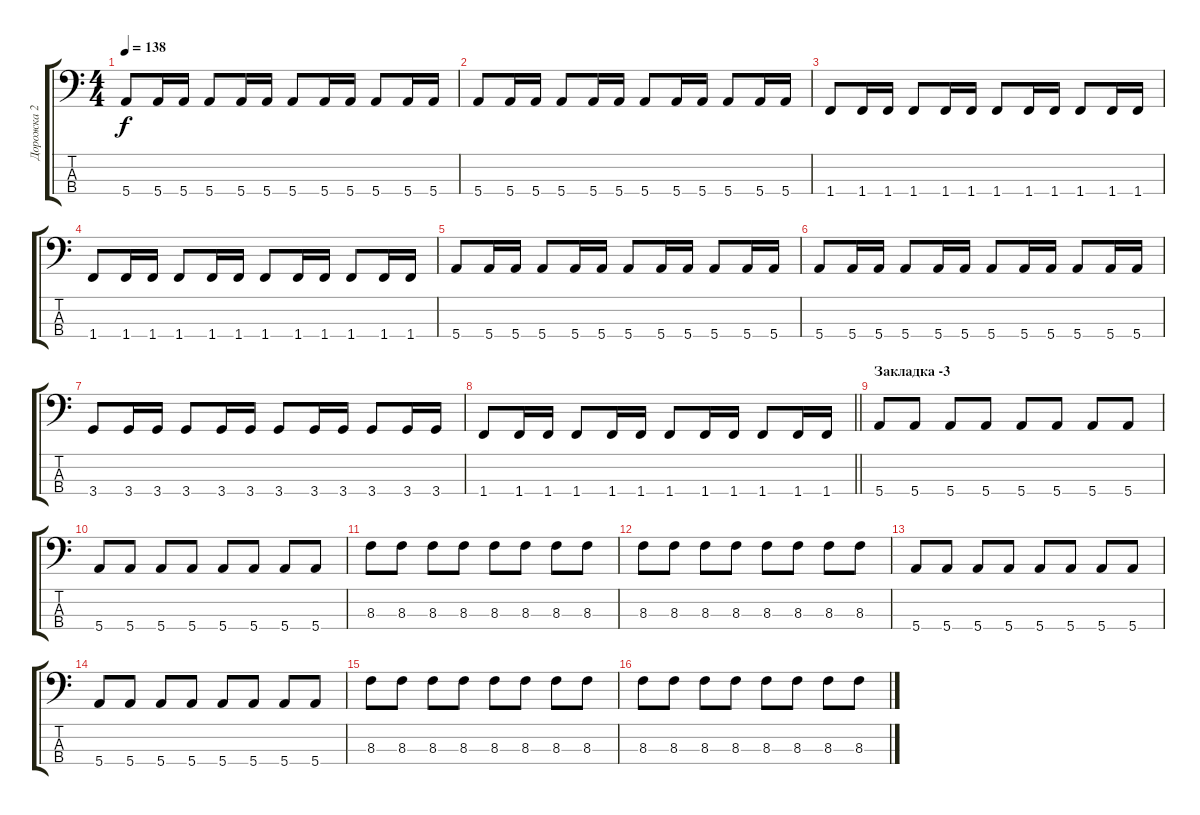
\track ("Дорожка 2" "Дорожка 2") {instrument electricbassfinger}
\staff {score tabs}
\tuning (G2 D2 A1 E1) {hide}
\ts (4 4)
\tempo 138
\clef f4
\ks c
5.4.8{dy f} 5.4.16 5.4.16 5.4.8 5.4.16 5.4.16 5.4.8 5.4.16 5.4.16 5.4.8 5.4.16 5.4.16 |
5.4.8 5.4.16 5.4.16 5.4.8 5.4.16 5.4.16 5.4.8 5.4.16 5.4.16 5.4.8 5.4.16 5.4.16 |
1.4.8 1.4.16 1.4.16 1.4.8 1.4.16 1.4.16 1.4.8 1.4.16 1.4.16 1.4.8 1.4.16 1.4.16 |
1.4.8 1.4.16 1.4.16 1.4.8 1.4.16 1.4.16 1.4.8 1.4.16 1.4.16 1.4.8 1.4.16 1.4.16 |
5.4.8 5.4.16 5.4.16 5.4.8 5.4.16 5.4.16 5.4.8 5.4.16 5.4.16 5.4.8 5.4.16 5.4.16 |
5.4.8 5.4.16 5.4.16 5.4.8 5.4.16 5.4.16 5.4.8 5.4.16 5.4.16 5.4.8 5.4.16 5.4.16 |
3.4.8 3.4.16 3.4.16 3.4.8 3.4.16 3.4.16 3.4.8 3.4.16 3.4.16 3.4.8 3.4.16 3.4.16 |
\barLineRight lightlight
1.4.8 1.4.16 1.4.16 1.4.8 1.4.16 1.4.16 1.4.8 1.4.16 1.4.16 1.4.8 1.4.16 1.4.16 |
\section ("" "Закладка -3")
5.4.8 5.4.8 5.4.8 5.4.8 5.4.8 5.4.8 5.4.8 5.4.8 |
5.4.8 5.4.8 5.4.8 5.4.8 5.4.8 5.4.8 5.4.8 5.4.8 |
8.3.8 8.3.8 8.3.8 8.3.8 8.3.8 8.3.8 8.3.8 8.3.8 |
8.3.8 8.3.8 8.3.8 8.3.8 8.3.8 8.3.8 8.3.8 8.3.8 |
5.4.8 5.4.8 5.4.8 5.4.8 5.4.8 5.4.8 5.4.8 5.4.8 |
5.4.8 5.4.8 5.4.8 5.4.8 5.4.8 5.4.8 5.4.8 5.4.8 |
8.3.8 8.3.8 8.3.8 8.3.8 8.3.8 8.3.8 8.3.8 8.3.8 |
8.3.8 8.3.8 8.3.8 8.3.8 8.3.8 8.3.8 8.3.8 8.3.8
